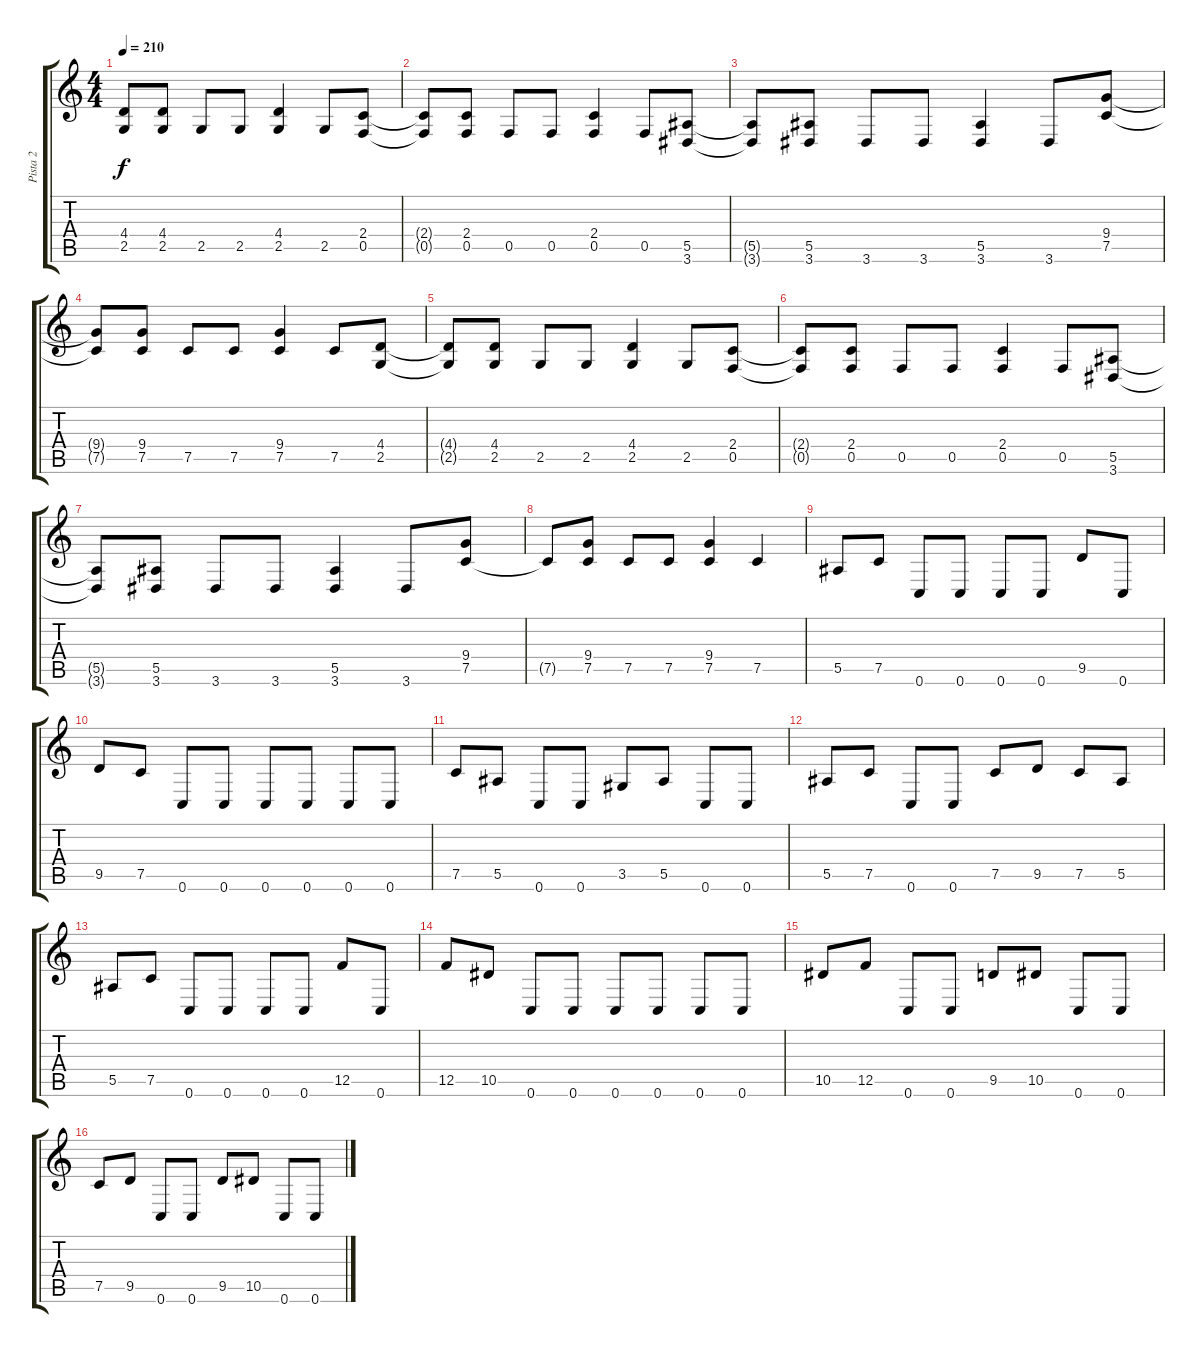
\track ("Pista 2" "Pista 2") {instrument distortionguitar}
\staff {score tabs}
\tuning (C4 G3 Eb3 Bb2 F2 C2) {hide}
\ts (4 4)
\tempo 210
\clef g2
\ks c
(4.4{t} 2.5{t}).8{dy f} (4.4 2.5).8 2.5.8 2.5.8 (4.4 2.5).4 2.5.8 (2.4 0.5).8 |
(2.4{t} 0.5{t}).8 (2.4 0.5).8 0.5.8 0.5.8 (2.4 0.5).4 0.5.8 (5.5 3.6).8 |
(5.5{t} 3.6{t}).8 (5.5 3.6).8 3.6.8 3.6.8 (5.5 3.6).4 3.6.8 (9.4 7.5).8 |
(9.4{t} 7.5{t}).8 (9.4 7.5).8 7.5.8 7.5.8 (9.4 7.5).4 7.5.8 (4.4 2.5).8 |
(4.4{t} 2.5{t}).8 (4.4 2.5).8 2.5.8 2.5.8 (4.4 2.5).4 2.5.8 (2.4 0.5).8 |
(2.4{t} 0.5{t}).8 (2.4 0.5).8 0.5.8 0.5.8 (2.4 0.5).4 0.5.8 (5.5 3.6).8 |
(5.5{t} 3.6{t}).8 (5.5 3.6).8 3.6.8 3.6.8 (5.5 3.6).4 3.6.8 (9.4 7.5).8 |
7.5{t}.8 (9.4 7.5).8 7.5.8 7.5.8 (9.4 7.5).4 7.5.4 |
5.5.8 7.5.8 0.6.8 0.6.8 0.6.8 0.6.8 9.5.8 0.6.8 |
9.5.8 7.5.8 0.6.8 0.6.8 0.6.8 0.6.8 0.6.8 0.6.8 |
7.5.8 5.5.8 0.6.8 0.6.8 3.5.8 5.5.8 0.6.8 0.6.8 |
5.5.8 7.5.8 0.6.8 0.6.8 7.5.8 9.5.8 7.5.8 5.5.8 |
5.5.8 7.5.8 0.6.8 0.6.8 0.6.8 0.6.8 12.5.8 0.6.8 |
12.5.8 10.5.8 0.6.8 0.6.8 0.6.8 0.6.8 0.6.8 0.6.8 |
10.5.8 12.5.8 0.6.8 0.6.8 9.5.8 10.5.8 0.6.8 0.6.8 |
7.5.8 9.5.8 0.6.8 0.6.8 9.5.8 10.5.8 0.6.8 0.6.8
